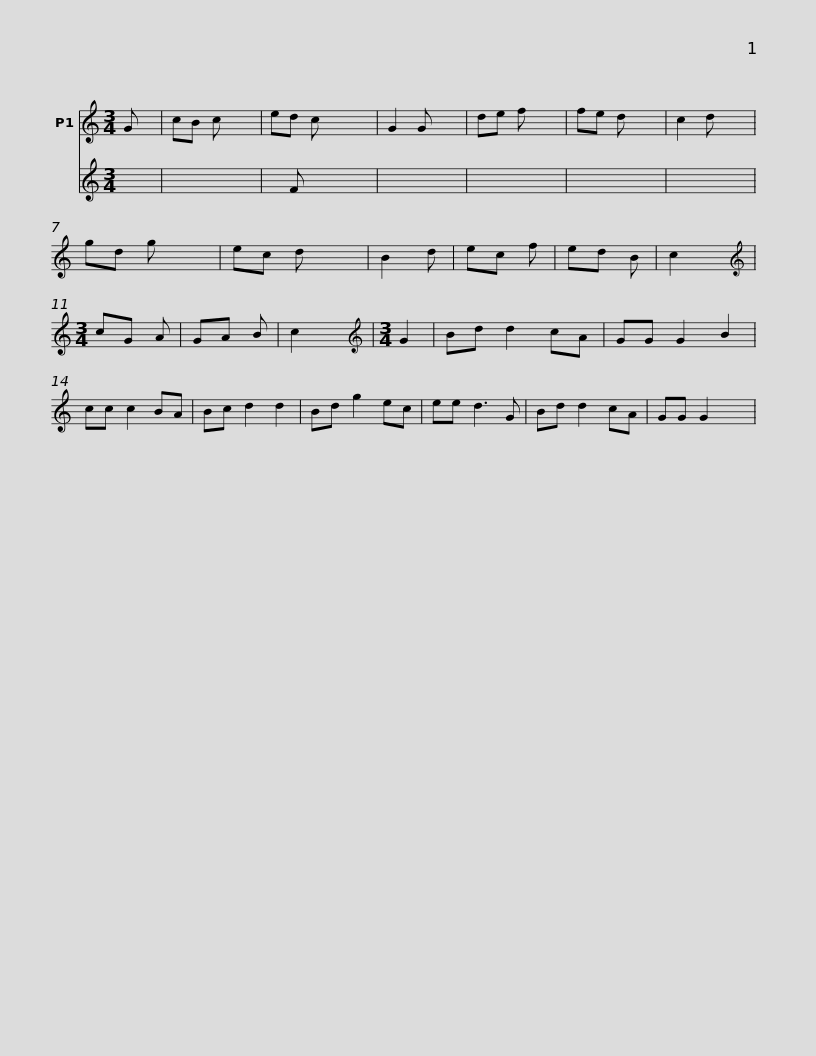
X:1
%%score 1 2
L:1/8
M:3/4
I:linebreak $
K:C
V:1 treble
V:2 treble
V:1
 G x | cB c x3 | ed c x3 | G2 G x3 | de f x3 |$ %5
 fe d x3 | c2 d x3 |$ gd g x3 | ec d x3 | B2 d | %10
 ec f | ed B | c2 x |[M:3/4][K:treble] cG A | GA B | %15
 c2 x |[M:3/4][K:treble] G2 | Bd d2 cA | GG G2 B2 |$ cc c2 BA | %20
 Bc d2 d2 |$ Bd g2 ec | ee d3 G | Bd d2 cA | GG G2 x2 | %25
V:2
 x2 | x6 | x F x2 x2 | x6 | x6 |$ %5
 x6 | x6 |$ x6 | x6 | x3 | %10
 x3 | x3 | x3 | x3 | x3 | %15
 x3 | x2 | x6 | x6 |$ x6 | %20
 x6 |$ x6 | x6 | x6 | x6 | %25
